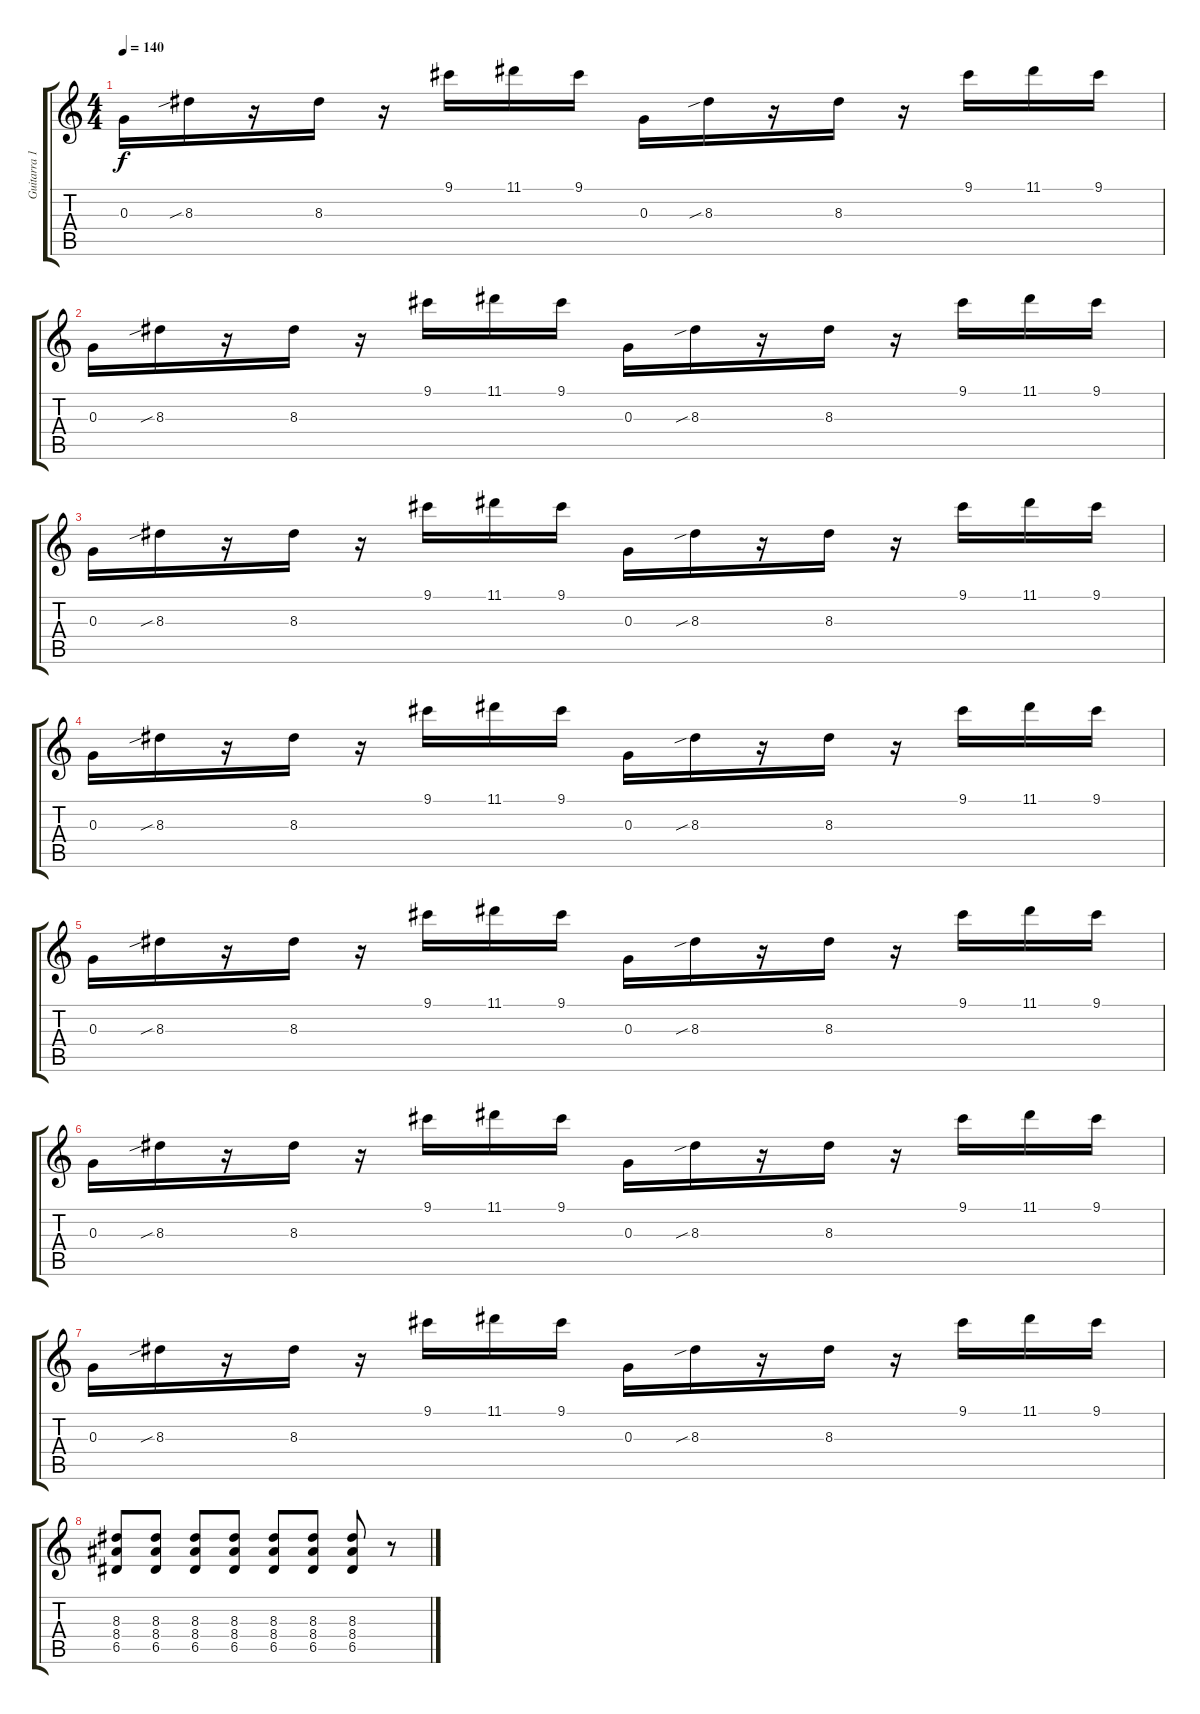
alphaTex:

\track ("Guitarra 1" "Guitarra 1") {instrument distortionguitar}
\staff {score tabs}
\tuning (E4 B3 G3 D3 A2 D2) {hide}
\ts (4 4)
\tempo 140
\clef g2
\ks c
0.3.16{dy f} 8.3{sib}.16 r.16 8.3.16 r.16 9.1.16 11.1.16 9.1.16 0.3.16 8.3{sib}.16 r.16 8.3.16 r.16 9.1.16 11.1.16 9.1.16 |
0.3.16 8.3{sib}.16 r.16 8.3.16 r.16 9.1.16 11.1.16 9.1.16 0.3.16 8.3{sib}.16 r.16 8.3.16 r.16 9.1.16 11.1.16 9.1.16 |
0.3.16{volume 7 instrument distortionguitar} 8.3{sib}.16 r.16 8.3.16 r.16 9.1.16 11.1.16 9.1.16 0.3.16 8.3{sib}.16 r.16 8.3.16 r.16 9.1.16 11.1.16 9.1.16 |
0.3.16 8.3{sib}.16 r.16 8.3.16 r.16 9.1.16 11.1.16 9.1.16 0.3.16 8.3{sib}.16 r.16 8.3.16 r.16 9.1.16 11.1.16 9.1.16 |
0.3.16 8.3{sib}.16 r.16 8.3.16 r.16 9.1.16 11.1.16 9.1.16 0.3.16 8.3{sib}.16 r.16 8.3.16 r.16 9.1.16 11.1.16 9.1.16 |
0.3.16 8.3{sib}.16 r.16 8.3.16 r.16 9.1.16 11.1.16 9.1.16 0.3.16 8.3{sib}.16 r.16 8.3.16 r.16 9.1.16 11.1.16 9.1.16 |
0.3.16 8.3{sib}.16 r.16 8.3.16 r.16 9.1.16 11.1.16 9.1.16 0.3.16 8.3{sib}.16 r.16 8.3.16 r.16 9.1.16 11.1.16 9.1.16 |
(8.3 8.4 6.5).8 (8.3 8.4 6.5).8 (8.3 8.4 6.5).8 (8.3 8.4 6.5).8 (8.3 8.4 6.5).8 (8.3 8.4 6.5).8 (8.3 8.4 6.5).8 r.8
